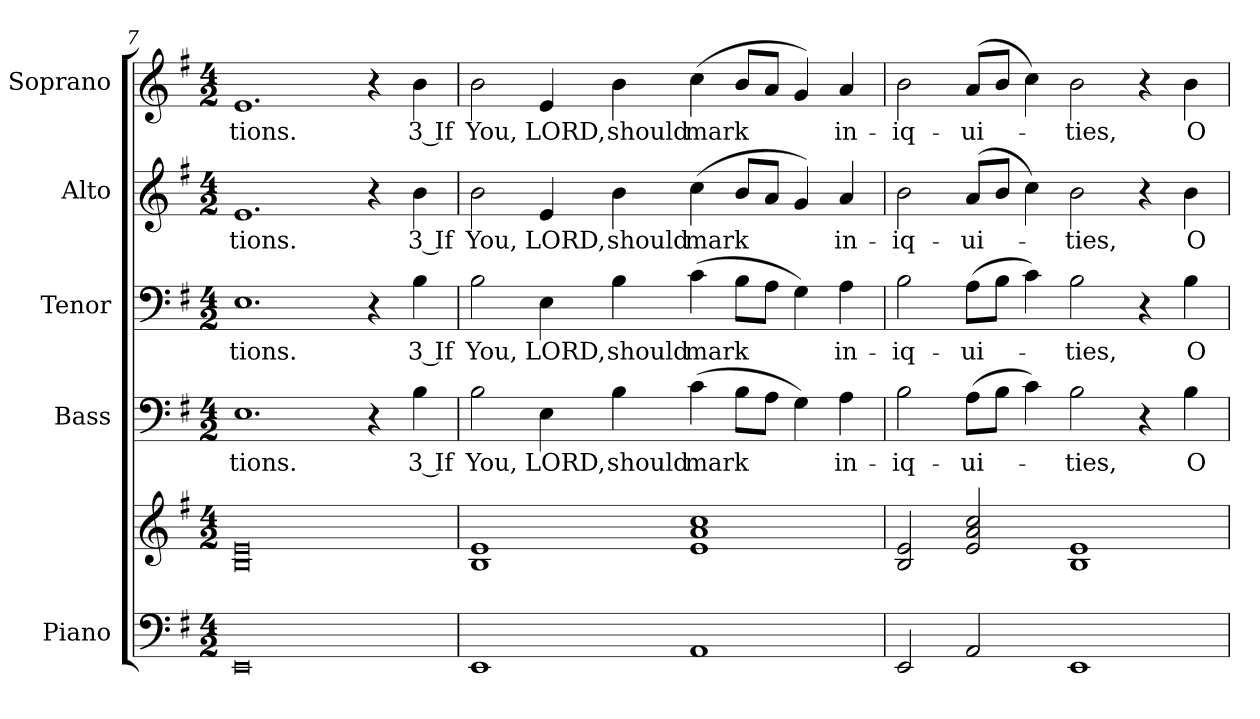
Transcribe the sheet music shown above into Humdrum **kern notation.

**kern	**kern	**kern	**text	**kern	**text	**kern	**text	**kern	**text
*part5	*part5	*part4	*part4	*part3	*part3	*part2	*part2	*part1	*part1
*staff6	*staff5	*staff4	*staff4	*staff3	*staff3	*staff2	*staff2	*staff1	*staff1
*I"Piano	*	*I"Bass	*	*I"Tenor	*	*I"Alto	*	*I"Soprano	*
*I'Pno.	*	*I'B.	*	*I'T.	*	*I'A.	*	*I'S.	*
!!LO:PB:g=z
*clefF4	*clefG2	*clefF4	*	*clefF4	*	*clefG2	*	*clefG2	*
*k[f#]	*k[f#]	*k[f#]	*	*k[f#]	*	*k[f#]	*	*k[f#]	*
*G:	*G:	*G:	*	*G:	*	*G:	*	*G:	*
*M4/2	*M4/2	*M4/2	*	*M4/2	*	*M4/2	*	*M4/2	*
=7	=7	=7	=7	=7	=7	=7	=7	=7	=7
!	!	!	!LO:LY:b:color=#000000	!	!	!	!	!	!
!	!	!	!	!	!LO:LY:b:color=#000000	!	!	!	!
!	!	!	!	!	!	!	!LO:LY:b:color=#000000	!	!
!	!	!	!	!	!	!	!	!	!LO:LY:b:color=#000000
0EEi	0Bi 0ei	1.Ei	-tions.	1.Ei	-tions.	1.ei	-tions.	1.ei	-tions.
.	.	4r	.	4r	.	4r	.	4r	.
!	!	!	!LO:LY:b:color=#000000	!	!	!	!	!	!
!	!	!	!	!	!LO:LY:b:color=#000000	!	!	!	!
!	!	!	!	!	!	!	!LO:LY:b:color=#000000	!	!
!	!	!	!	!	!	!	!	!	!LO:LY:b:color=#000000
.	.	4Bi\	3 If	4Bi\	3 If	4bi\	3 If	4bi\	3 If
=8	=8	=8	=8	=8	=8	=8	=8	=8	=8
!	!	!	!LO:LY:b:color=#000000	!	!	!	!	!	!
!	!	!	!	!	!LO:LY:b:color=#000000	!	!	!	!
!	!	!	!	!	!	!	!LO:LY:b:color=#000000	!	!
!	!	!	!	!	!	!	!	!	!LO:LY:b:color=#000000
1EEi	1Bi 1ei	2Bi\	You,	2Bi\	You,	2bi\	You,	2bi\	You,
!	!	!	!LO:LY:b:color=#000000	!	!	!	!	!	!
!	!	!	!	!	!LO:LY:b:color=#000000	!	!	!	!
!	!	!	!	!	!	!	!LO:LY:b:color=#000000	!	!
!	!	!	!	!	!	!	!	!	!LO:LY:b:color=#000000
.	.	4Ei\	LORD,	4Ei\	LORD,	4ei/	LORD,	4ei/	LORD,
!	!	!	!LO:LY:b:color=#000000	!	!	!	!	!	!
!	!	!	!	!	!LO:LY:b:color=#000000	!	!	!	!
!	!	!	!	!	!	!	!LO:LY:b:color=#000000	!	!
!	!	!	!	!	!	!	!	!	!LO:LY:b:color=#000000
.	.	4Bi\	should	4Bi\	should	4bi\	should	4bi\	should
!	!	!	!LO:LY:b:color=#000000	!	!	!	!	!	!
!	!	!	!	!	!LO:LY:b:color=#000000	!	!	!	!
!	!	!	!	!	!	!	!LO:LY:b:color=#000000	!	!
!	!	!	!	!	!	!	!	!	!LO:LY:b:color=#000000
1AAi	1ei 1ai 1cci	(4ci\	mark	(4ci\	mark	(4cci\	mark	(4cci\	mark
.	.	8Bi\L	.	8Bi\L	.	8bi/L	.	8bi/L	.
.	.	8Ai\J	.	8Ai\J	.	8ai/J	.	8ai/J	.
.	.	4Gi\)	.	4Gi\)	.	4gi/)	.	4gi/)	.
!	!	!	!LO:LY:b:color=#000000	!	!	!	!	!	!
!	!	!	!	!	!LO:LY:b:color=#000000	!	!	!	!
!	!	!	!	!	!	!	!LO:LY:b:color=#000000	!	!
!	!	!	!	!	!	!	!	!	!LO:LY:b:color=#000000
.	.	4Ai\	in-	4Ai\	in-	4ai/	in-	4ai/	in-
!!LO:PB:g=z
=9	=9	=9	=9	=9	=9	=9	=9	=9	=9
!	!	!	!LO:LY:b:color=#000000	!	!	!	!	!	!
!	!	!	!	!	!LO:LY:b:color=#000000	!	!	!	!
!	!	!	!	!	!	!	!LO:LY:b:color=#000000	!	!
!	!	!	!	!	!	!	!	!	!LO:LY:b:color=#000000
2EEi/	2Bi/ 2ei	2Bi\	-iq-	2Bi\	-iq-	2bi\	-iq-	2bi\	-iq-
!	!	!	!LO:LY:b:color=#000000	!	!	!	!	!	!
!	!	!	!	!	!LO:LY:b:color=#000000	!	!	!	!
!	!	!	!	!	!	!	!LO:LY:b:color=#000000	!	!
!	!	!	!	!	!	!	!	!	!LO:LY:b:color=#000000
2AAi/	2ei/ 2ai 2cci	(8Ai\L	-ui-	(8Ai\L	-ui-	(8ai/L	-ui-	(8ai/L	-ui-
.	.	8Bi\J	.	8Bi\J	.	8bi/J	.	8bi/J	.
.	.	4ci\)	.	4ci\)	.	4cci\)	.	4cci\)	.
!	!	!	!LO:LY:b:color=#000000	!	!	!	!	!	!
!	!	!	!	!	!LO:LY:b:color=#000000	!	!	!	!
!	!	!	!	!	!	!	!LO:LY:b:color=#000000	!	!
!	!	!	!	!	!	!	!	!	!LO:LY:b:color=#000000
1EEi	1Bi 1ei	2Bi\	-ties,	2Bi\	-ties,	2bi\	-ties,	2bi\	-ties,
.	.	4r	.	4r	.	4r	.	4r	.
!	!	!	!LO:LY:b:color=#000000	!	!	!	!	!	!
!	!	!	!	!	!LO:LY:b:color=#000000	!	!	!	!
!	!	!	!	!	!	!	!LO:LY:b:color=#000000	!	!
!	!	!	!	!	!	!	!	!	!LO:LY:b:color=#000000
.	.	4Bi\	O	4Bi\	O	4bi\	O	4bi\	O
=	=	=	=	=	=	=	=	=	=
*-	*-	*-	*-	*-	*-	*-	*-	*-	*-
